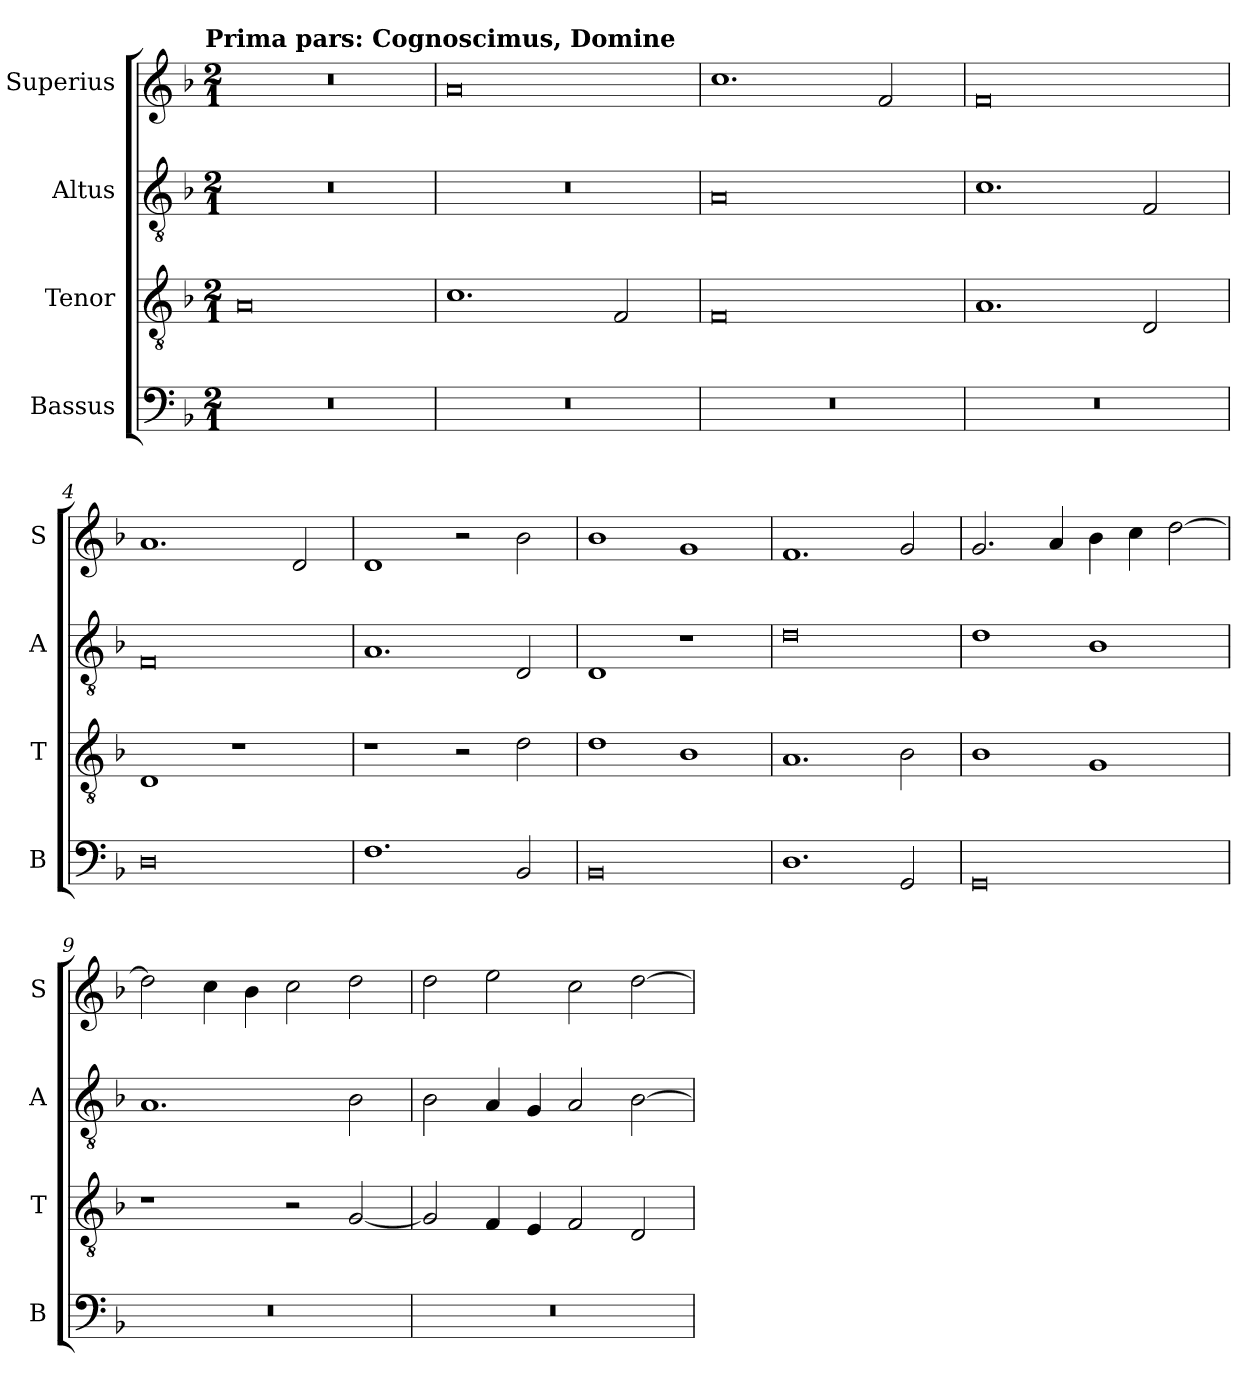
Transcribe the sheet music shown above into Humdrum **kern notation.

**kern	**kern	**kern	**kern
*part4	*part3	*part2	*part1
*staff4	*staff3	*staff2	*staff1
*I"Bassus	*I"Tenor	*I"Altus	*I"Superius
*I'B	*I'T	*I'A	*I'S
*clefF4	*clefGv2	*clefGv2	*clefG2
*k[b-]	*k[b-]	*k[b-]	*k[b-]
*F:	*F:	*F:	*F:
!!LO:TX:omd:t=Prima pars&colon; Cognoscimus, Domine
*M2/1	*M2/1	*M2/1	*M2/1
=	=	=	=
0r	0A	0r	0r
=1	=1	=1	=1
0r	1.c	0r	0a
.	2F	.	.
=2	=2	=2	=2
0r	0F	0A	1.cc
.	.	.	2f
=3	=3	=3	=3
0r	1.A	1.c	0f
.	2D	2F	.
=4	=4	=4	=4
0D	1D	0F	1.a
.	1r	.	.
.	.	.	2d
=5	=5	=5	=5
1.F	1r	1.A	1d
.	2r	.	2r
2BB-	2d	2D	2b-
=6	=6	=6	=6
0BB-	1d	1D	1b-
.	1B-	1r	1g
=7	=7	=7	=7
1.D	1.A	0d	1.f
2GG	2B-	.	2g
=8	=8	=8	=8
0GG	1B-	1d	2.g
.	.	.	4a
.	1G	1B-	4b-
.	.	.	4cc
.	.	.	[2dd
=9	=9	=9	=9
0r	1r	1.A	2dd]
.	.	.	4cc
.	.	.	4b-
.	2r	.	2cc
.	[2G	2B-	2dd
=10	=10	=10	=10
0r	2G]	2B-	2dd
.	4F	4A	2ee
.	4E	4G	.
.	2F	2A	2cc
.	2D	[2B-	[2dd
=	=	=	=
*-	*-	*-	*-
